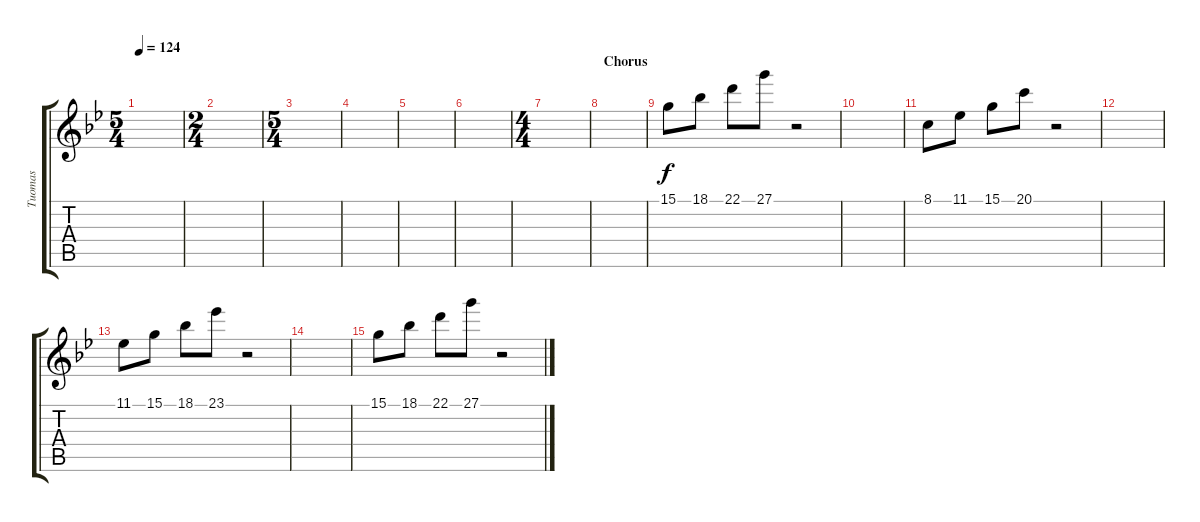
\track ("Tuomas" "Tuomas") {instrument fx1rain}
\staff {score tabs}
\tuning (E4 B3 G3 D3 A2 E2) {hide}
\ts (5 4)
\tempo 124
\clef g2
\ks bb
|
\ts (2 4)
|
\ts (5 4)
|
|
|
|
\ts (4 4)
|
\section ("" "Chorus")
|
15.1.8 18.1.8 22.1.8 27.1.8 r.2 |
|
8.1.8 11.1.8 15.1.8 20.1.8 r.2 |
|
11.1.8 15.1.8 18.1.8 23.1.8 r.2 |
|
15.1.8 18.1.8 22.1.8 27.1.8 r.2
